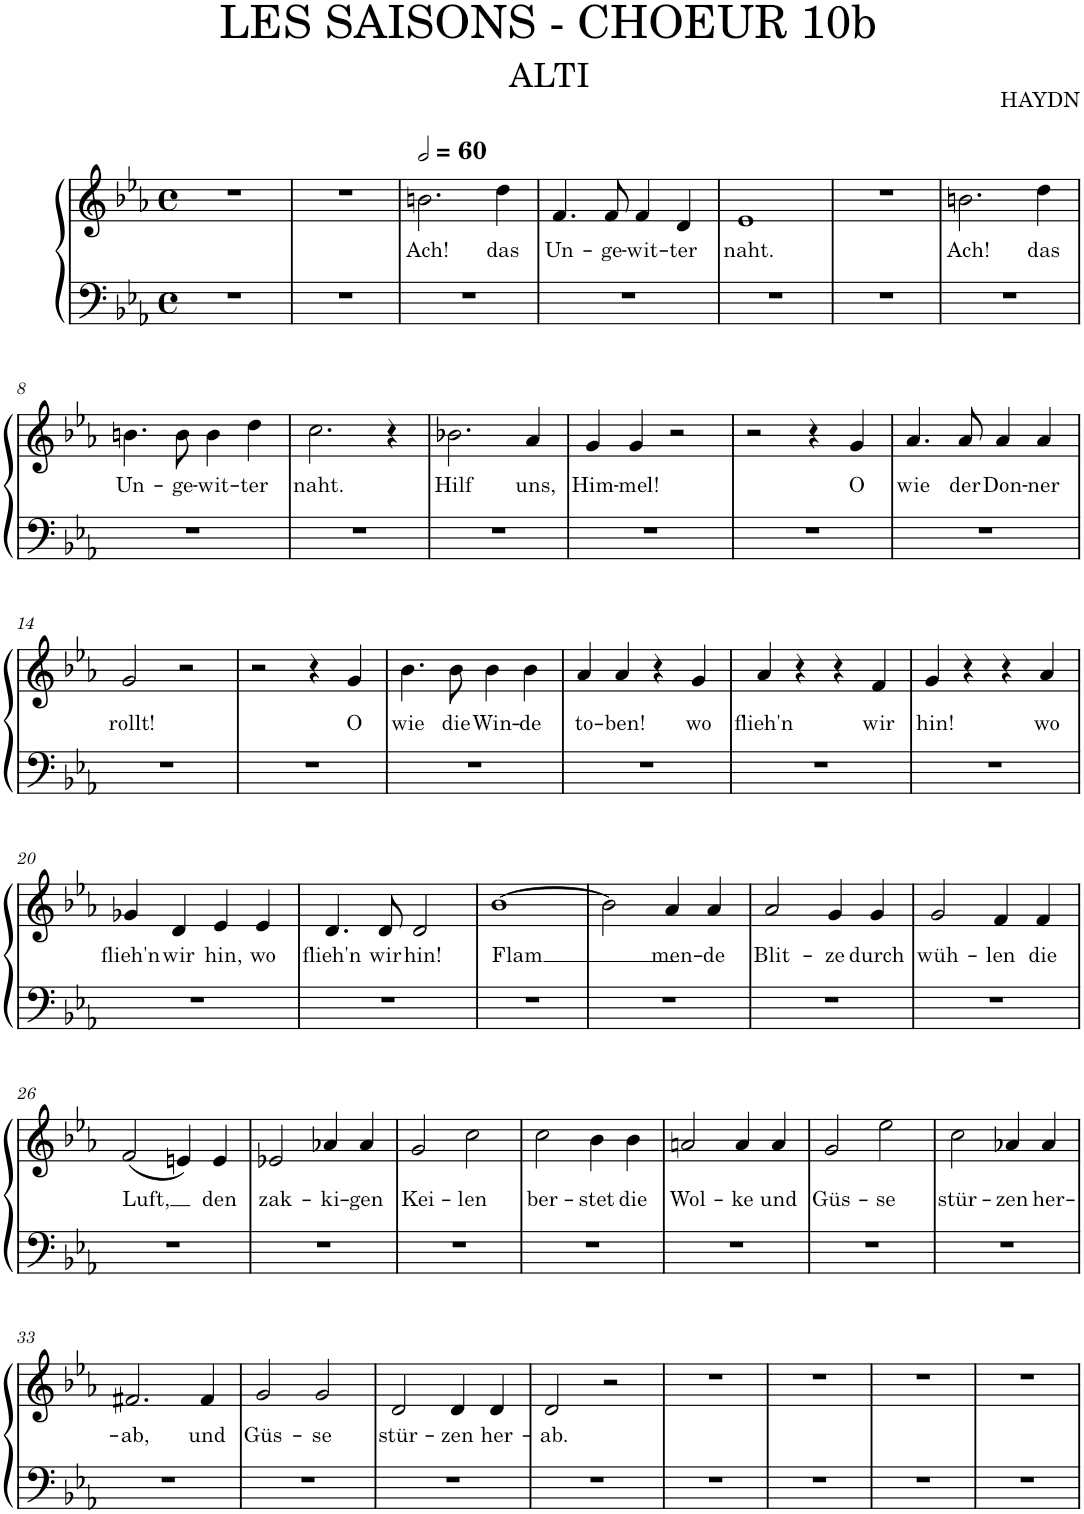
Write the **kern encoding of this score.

**kern	**kern	**text
*part1	*part1	*part1
*staff2	*staff1	*staff1
*I"Piano	*	*
*I'Pno.	*	*
*clefF4	*clefG2	*
*k[b-e-a-]	*k[b-e-a-]	*
*M4/4	*M4/4	*
*met(c)	*met(c)	*
=1	=1	=1
1r	1r	.
=2	=2	=2
1r	1r	.
=3	=3	=3
*	*MM120	*
!	!	!LO:LY:b
1r	2.bn\	Ach!
!	!	!LO:LY:b
.	4dd\	das
=4	=4	=4
!	!	!LO:LY:b
1r	4.f/	Un-
!	!	!LO:LY:b
.	8f/	-ge-
!	!	!LO:LY:b
.	4f/	-wit-
!	!	!LO:LY:b
.	4d/	-ter
=5	=5	=5
!	!	!LO:LY:b
1r	1e-	naht.
=6	=6	=6
1r	1r	.
=7	=7	=7
!	!	!LO:LY:b
1r	2.bn\	Ach!
!	!	!LO:LY:b
.	4dd\	das
!!LO:LB:g=z
=8	=8	=8
!	!	!LO:LY:b
1r	4.bn\	Un-
!	!	!LO:LY:b
.	8b\	-ge-
!	!	!LO:LY:b
.	4b\	-wit-
!	!	!LO:LY:b
.	4dd\	-ter
=9	=9	=9
!	!	!LO:LY:b
1r	2.cc\	naht.
.	4r	.
=10	=10	=10
!	!	!LO:LY:b
1r	2.b-X\	Hilf
!	!	!LO:LY:b
.	4a-/	uns,
=11	=11	=11
!	!	!LO:LY:b
1r	4g/	Him-
!	!	!LO:LY:b
.	4g/	-mel!
.	2r	.
=12	=12	=12
1r	2r	.
.	4r	.
!	!	!LO:LY:b
.	4g/	O
=13	=13	=13
!	!	!LO:LY:b
1r	4.a-/	wie
!	!	!LO:LY:b
.	8a-/	der
!	!	!LO:LY:b
.	4a-/	Don-
!	!	!LO:LY:b
.	4a-/	-ner
!!LO:LB:g=z
=14	=14	=14
!	!	!LO:LY:b
1r	2g/	rollt!
.	2r	.
=15	=15	=15
1r	2r	.
.	4r	.
!	!	!LO:LY:b
.	4g/	O
=16	=16	=16
!	!	!LO:LY:b
1r	4.b-\	wie
!	!	!LO:LY:b
.	8b-\	die
!	!	!LO:LY:b
.	4b-\	Win-
!	!	!LO:LY:b
.	4b-\	-de
=17	=17	=17
!	!	!LO:LY:b
1r	4a-/	to-
!	!	!LO:LY:b
.	4a-/	-ben!
.	4r	.
!	!	!LO:LY:b
.	4g/	wo
=18	=18	=18
!	!	!LO:LY:b
1r	4a-/	flieh'n
.	4r	.
.	4r	.
!	!	!LO:LY:b
.	4f/	wir
=19	=19	=19
!	!	!LO:LY:b
1r	4g/	hin!
.	4r	.
.	4r	.
!	!	!LO:LY:b
.	4a-/	wo
!!LO:LB:g=z
=20	=20	=20
!	!	!LO:LY:b
1r	4g-X/	flieh'n
!	!	!LO:LY:b
.	4d/	wir
!	!	!LO:LY:b
.	4e-/	hin,
!	!	!LO:LY:b
.	4e-/	wo
=21	=21	=21
!	!	!LO:LY:b
1r	4.d/	flieh'n
!	!	!LO:LY:b
.	8d/	wir
!	!	!LO:LY:b
.	2d/	hin!
=22	=22	=22
!	!	!LO:LY:b
1r	[1b-	Flam
=23	=23	=23
1r	2b-\]	.
!	!	!LO:LY:b
.	4a-/	men-
!	!	!LO:LY:b
.	4a-/	-de
=24	=24	=24
!	!	!LO:LY:b
1r	2a-/	Blit-
!	!	!LO:LY:b
.	4g/	-ze
!	!	!LO:LY:b
.	4g/	durch
=25	=25	=25
!	!	!LO:LY:b
1r	2g/	wüh-
!	!	!LO:LY:b
.	4f/	-len
!	!	!LO:LY:b
.	4f/	die
!!LO:LB:g=z
=26	=26	=26
!	!	!LO:LY:b
1r	(2f/	Luft,
.	4en/)	.
!	!	!LO:LY:b
.	4e/	den
=27	=27	=27
!	!	!LO:LY:b
1r	2e-X/	zak-
!	!	!LO:LY:b
.	4a-X/	-ki-
!	!	!LO:LY:b
.	4a-/	-gen
=28	=28	=28
!	!	!LO:LY:b
1r	2g/	Kei-
!	!	!LO:LY:b
.	2cc\	-len
=29	=29	=29
!	!	!LO:LY:b
1r	2cc\	ber-
!	!	!LO:LY:b
.	4b-\	-stet
!	!	!LO:LY:b
.	4b-\	die
=30	=30	=30
!	!	!LO:LY:b
1r	2an/	Wol-
!	!	!LO:LY:b
.	4a/	-ke
!	!	!LO:LY:b
.	4a/	und
=31	=31	=31
!	!	!LO:LY:b
1r	2g/	Güs-
!	!	!LO:LY:b
.	2ee-\	-se
=32	=32	=32
!	!	!LO:LY:b
1r	2cc\	stür-
!	!	!LO:LY:b
.	4a-X/	-zen
!	!	!LO:LY:b
.	4a-/	her-
!!LO:LB:g=z
=33	=33	=33
!	!	!LO:LY:b
1r	2.f#X/	-ab,
!	!	!LO:LY:b
.	4f#/	und
=34	=34	=34
!	!	!LO:LY:b
1r	2g/	Güs-
!	!	!LO:LY:b
.	2g/	-se
=35	=35	=35
!	!	!LO:LY:b
1r	2d/	stür-
!	!	!LO:LY:b
.	4d/	-zen
!	!	!LO:LY:b
.	4d/	her-
=36	=36	=36
!	!	!LO:LY:b
1r	2d/	-ab.
.	2r	.
=37	=37	=37
1r	1r	.
=38	=38	=38
1r	1r	.
=39	=39	=39
1r	1r	.
=40	=40	=40
1r	1r	.
=	=	=
*-	*-	*-
